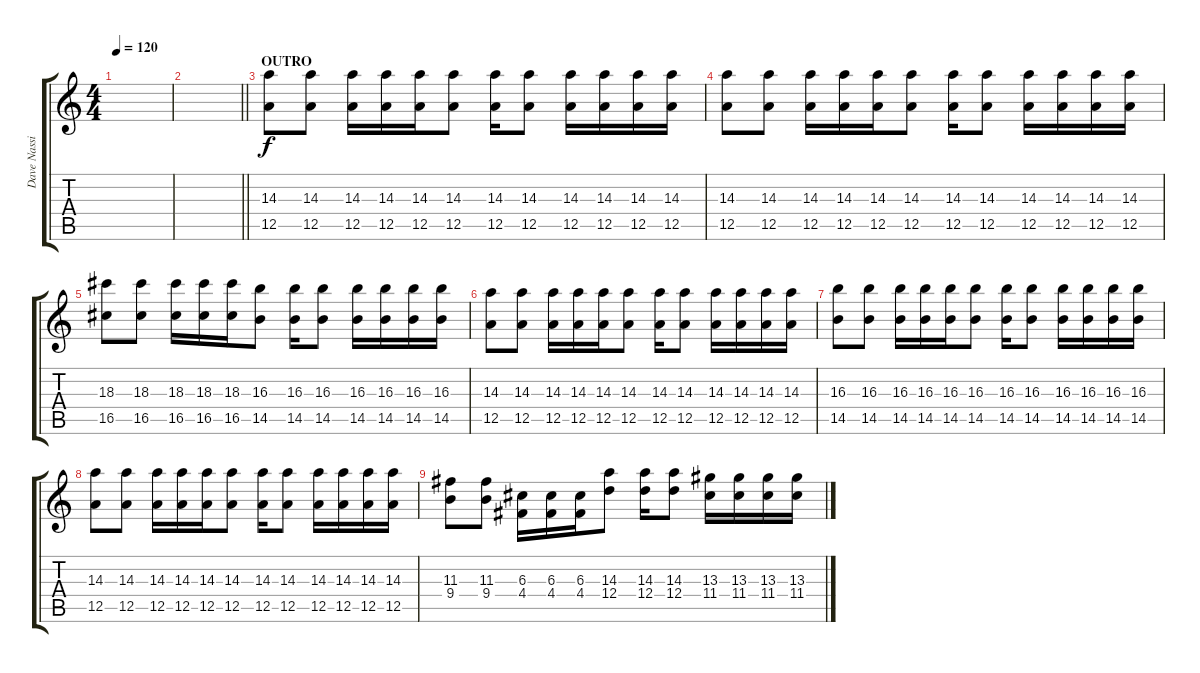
\track ("Dave Nassie" "Dave Nassi") {instrument distortionguitar}
\staff {score tabs}
\tuning (E4 B3 G3 D3 A2 E2) {hide}
\ts (4 4)
\tempo 120
\clef g2
\ks c
|
\barLineRight lightlight
|
\section ("" "OUTRO")
(14.3 12.5).8 (14.3 12.5).8 (14.3 12.5).16 (14.3 12.5).16 (14.3 12.5).16 (14.3 12.5).8 (14.3 12.5).16 (14.3 12.5).8 (14.3 12.5).16 (14.3 12.5).16 (14.3 12.5).16 (14.3 12.5).16 |
(14.3 12.5).8 (14.3 12.5).8 (14.3 12.5).16 (14.3 12.5).16 (14.3 12.5).16 (14.3 12.5).8 (14.3 12.5).16 (14.3 12.5).8 (14.3 12.5).16 (14.3 12.5).16 (14.3 12.5).16 (14.3 12.5).16 |
(18.3 16.5).8 (18.3 16.5).8 (18.3 16.5).16 (18.3 16.5).16 (18.3 16.5).16 (16.3 14.5).8 (16.3 14.5).16 (16.3 14.5).8 (16.3 14.5).16 (16.3 14.5).16 (16.3 14.5).16 (16.3 14.5).16 |
(14.3 12.5).8 (14.3 12.5).8 (14.3 12.5).16 (14.3 12.5).16 (14.3 12.5).16 (14.3 12.5).8 (14.3 12.5).16 (14.3 12.5).8 (14.3 12.5).16 (14.3 12.5).16 (14.3 12.5).16 (14.3 12.5).16 |
(16.3 14.5).8 (16.3 14.5).8 (16.3 14.5).16 (16.3 14.5).16 (16.3 14.5).16 (16.3 14.5).8 (16.3 14.5).16 (16.3 14.5).8 (16.3 14.5).16 (16.3 14.5).16 (16.3 14.5).16 (16.3 14.5).16 |
(14.3 12.5).8 (14.3 12.5).8 (14.3 12.5).16 (14.3 12.5).16 (14.3 12.5).16 (14.3 12.5).8 (14.3 12.5).16 (14.3 12.5).8 (14.3 12.5).16 (14.3 12.5).16 (14.3 12.5).16 (14.3 12.5).16 |
(11.3 9.4).8 (11.3 9.4).8 (6.3 4.4).16 (6.3 4.4).16 (6.3 4.4).16 (14.3 12.4).8 (14.3 12.4).16 (14.3 12.4).8 (13.3 11.4).16 (13.3 11.4).16 (13.3 11.4).16 (13.3 11.4).16
